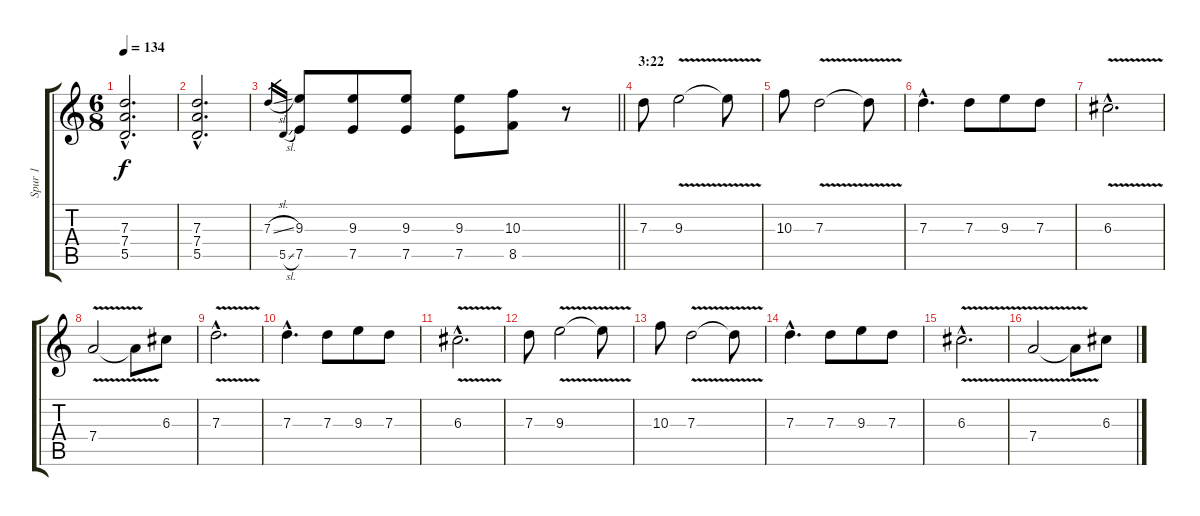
\track ("Spur 1" "Spur 1") {instrument overdrivenguitar}
\staff {score tabs}
\tuning (E4 B3 G3 D3 A2 E2) {hide}
\ts (6 8)
\tempo 134
\clef g2
\ks c
(7.3{hac} 7.4{hac} 5.5{hac}).2{d dy f} |
(7.3{hac} 7.4{hac} 5.5{hac}).2{d} |
\barLineRight lightlight
7.3{sl}.16{gr} 5.5{sl}.16{gr} (9.3 7.5).8 (9.3 7.5).8 (9.3 7.5).8 (9.3 7.5).8 (10.3 8.5).8 r.8 |
\section ("" "3:22")
7.3.8 9.3{v}.2 9.3{t}.8 |
10.3.8 7.3{v}.2 7.3{t}.8 |
7.3{hac}.4{d} 7.3.8 9.3.8 7.3.8 |
6.3{v hac}.2{d} |
7.4{v}.2 7.4{t}.8 6.3.8 |
7.3{v hac}.2{d} |
7.3{hac}.4{d} 7.3.8 9.3.8 7.3.8 |
6.3{v hac}.2{d} |
7.3.8 9.3{v}.2 9.3{t}.8 |
10.3.8 7.3{v}.2 7.3{t}.8 |
7.3{hac}.4{d} 7.3.8 9.3.8 7.3.8 |
6.3{v hac}.2{d} |
7.4{v}.2 7.4{t}.8 6.3.8
